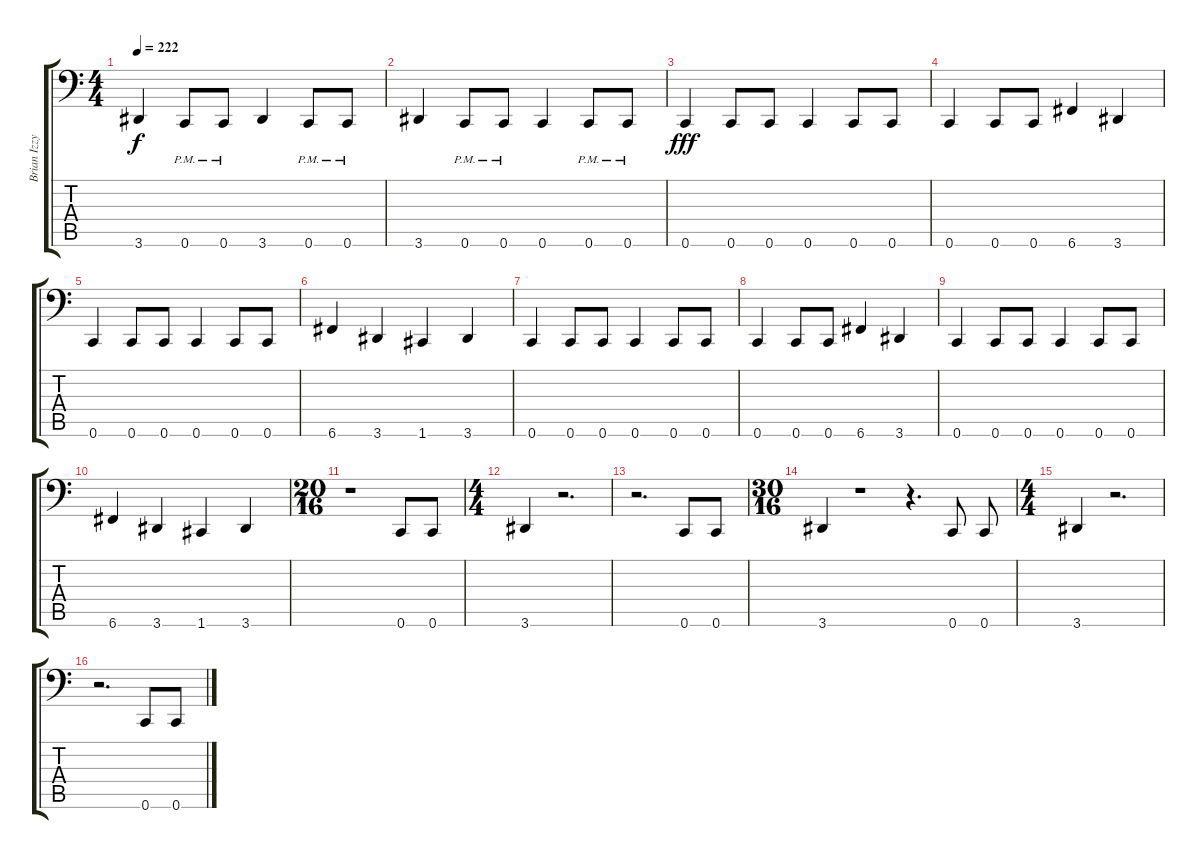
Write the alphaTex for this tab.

\track ("Brian Izzy (Octaver)" "Brian Izzy") {instrument distortionguitar}
\staff {score tabs}
\tuning (D3 A2 F2 C2 G1 C1) {hide}
\ts (4 4)
\tempo 222
\clef f4
\ks c
3.6.4{dy f} 0.6{pm}.8 0.6{pm}.8 3.6.4 0.6{pm}.8 0.6{pm}.8 |
3.6.4 0.6{pm}.8 0.6{pm}.8 0.6.4 0.6{pm}.8 0.6{pm}.8 |
0.6.4{dy fff} 0.6.8 0.6.8 0.6.4 0.6.8 0.6.8 |
0.6.4 0.6.8 0.6.8 6.6.4 3.6.4 |
0.6.4 0.6.8 0.6.8 0.6.4 0.6.8 0.6.8 |
6.6.4 3.6.4 1.6.4 3.6.4 |
0.6.4 0.6.8 0.6.8 0.6.4 0.6.8 0.6.8 |
0.6.4 0.6.8 0.6.8 6.6.4 3.6.4 |
0.6.4 0.6.8 0.6.8 0.6.4 0.6.8 0.6.8 |
6.6.4 3.6.4 1.6.4 3.6.4 |
\ts (20 16)
r.1 0.6.8 0.6.8 |
\ts (4 4)
3.6.4 r.2{d} |
r.2{d} 0.6.8 0.6.8 |
\ts (30 16)
3.6.4 r.1 r.4{d} 0.6.8 0.6.8 |
\ts (4 4)
3.6.4 r.2{d} |
r.2{d} 0.6.8 0.6.8
